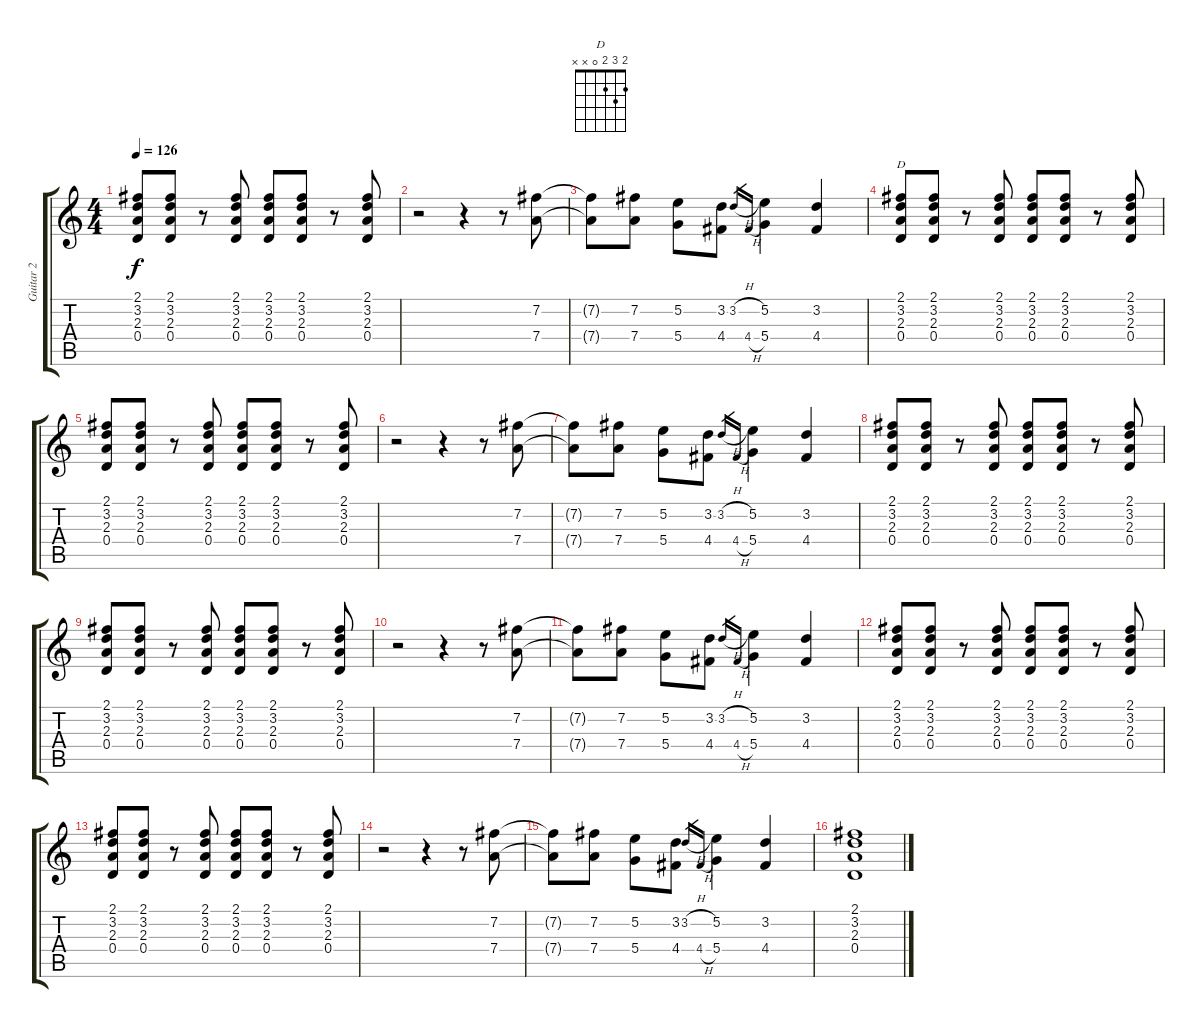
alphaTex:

\track ("Guitar 2" "Guitar 2") {instrument electricguitarclean}
\staff {score tabs}
\tuning (E4 B3 G3 D3 A2 E2) {hide}
\chord ("D" 2 3 2 0 x x)
\ts (4 4)
\tempo 126
\clef g2
\ks c
(2.1 3.2 2.3 0.4).8{dy f} (2.1 3.2 2.3 0.4).8 r.8 (2.1 3.2 2.3 0.4).8 (2.1 3.2 2.3 0.4).8 (2.1 3.2 2.3 0.4).8 r.8 (2.1 3.2 2.3 0.4).8 |
r.2 r.4 r.8 (7.2 7.4).8 |
(7.2{t} 7.4{t}).8 (7.2 7.4).8 (5.2 5.4).8 (3.2 4.4).8 3.2{h}.16{gr} 4.4{h}.16{gr} (5.2 5.4).4 (3.2 4.4).4 |
(2.1 3.2 2.3 0.4).8{ch "D"} (2.1 3.2 2.3 0.4).8 r.8 (2.1 3.2 2.3 0.4).8 (2.1 3.2 2.3 0.4).8 (2.1 3.2 2.3 0.4).8 r.8 (2.1 3.2 2.3 0.4).8 |
(2.1 3.2 2.3 0.4).8 (2.1 3.2 2.3 0.4).8 r.8 (2.1 3.2 2.3 0.4).8 (2.1 3.2 2.3 0.4).8 (2.1 3.2 2.3 0.4).8 r.8 (2.1 3.2 2.3 0.4).8 |
r.2 r.4 r.8 (7.2 7.4).8 |
(7.2{t} 7.4{t}).8 (7.2 7.4).8 (5.2 5.4).8 (3.2 4.4).8 3.2{h}.16{gr} 4.4{h}.16{gr} (5.2 5.4).4 (3.2 4.4).4{txt " "} |
(2.1 3.2 2.3 0.4).8 (2.1 3.2 2.3 0.4).8 r.8 (2.1 3.2 2.3 0.4).8 (2.1 3.2 2.3 0.4).8 (2.1 3.2 2.3 0.4).8 r.8 (2.1 3.2 2.3 0.4).8 |
(2.1 3.2 2.3 0.4).8 (2.1 3.2 2.3 0.4).8 r.8 (2.1 3.2 2.3 0.4).8 (2.1 3.2 2.3 0.4).8 (2.1 3.2 2.3 0.4).8 r.8 (2.1 3.2 2.3 0.4).8 |
r.2 r.4 r.8 (7.2 7.4).8 |
(7.2{t} 7.4{t}).8 (7.2 7.4).8 (5.2 5.4).8 (3.2 4.4).8 3.2{h}.16{gr} 4.4{h}.16{gr} (5.2 5.4).4 (3.2 4.4).4{txt " "} |
(2.1 3.2 2.3 0.4).8 (2.1 3.2 2.3 0.4).8 r.8 (2.1 3.2 2.3 0.4).8 (2.1 3.2 2.3 0.4).8 (2.1 3.2 2.3 0.4).8 r.8 (2.1 3.2 2.3 0.4).8 |
(2.1 3.2 2.3 0.4).8 (2.1 3.2 2.3 0.4).8 r.8 (2.1 3.2 2.3 0.4).8 (2.1 3.2 2.3 0.4).8 (2.1 3.2 2.3 0.4).8 r.8 (2.1 3.2 2.3 0.4).8 |
r.2 r.4 r.8 (7.2 7.4).8 |
(7.2{t} 7.4{t}).8 (7.2 7.4).8 (5.2 5.4).8 (3.2 4.4).8 3.2{h}.16{gr} 4.4{h}.16{gr} (5.2 5.4).4 (3.2 4.4).4{txt " "} |
(2.1 3.2 2.3 0.4).1
